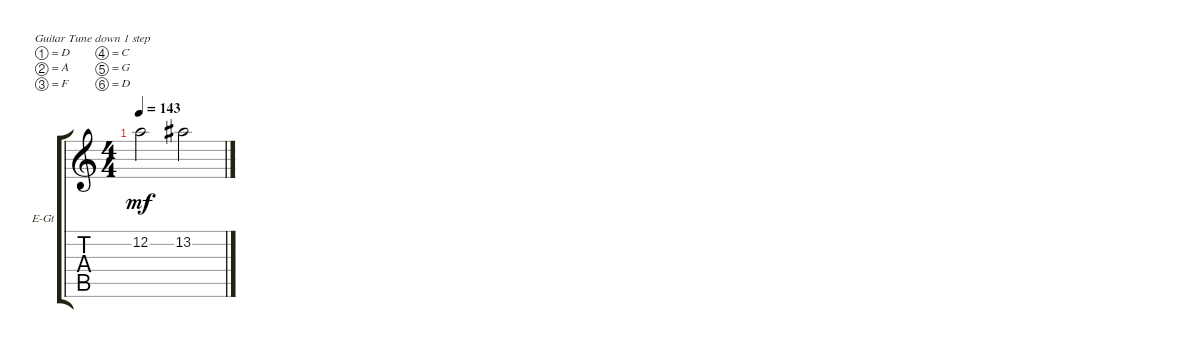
\defaultSystemsLayout 4
\bracketExtendMode groupsimilarinstruments
\firstSystemTrackNameOrientation horizontal
\otherSystemsTrackNameOrientation horizontal
\track ("Electric Guitar" "E-Gt") {instrument distortionguitar}
\staff {score tabs}
\tuning (D4 A3 F3 C3 G2 D2)
\ts (4 4)
\tempo 143
\clef g2
\scale
0.333333
\ks c
12.2.2{dy mf} 13.2.2 |
\scale
0.333333 |
\scale
0.333333 |
\scale
0.333333 |
\scale
0.333333 |
\scale
0.333333 |
\scale
0.333333 |
\scale
0.333333 |
\scale
0.333333 |
\scale
0.333333 |
\scale
0.333333 |
\scale
0.333333 |
\scale
0.333333 |
\scale
0.333333 |
\scale
0.333333 |
\scale
0.333333
